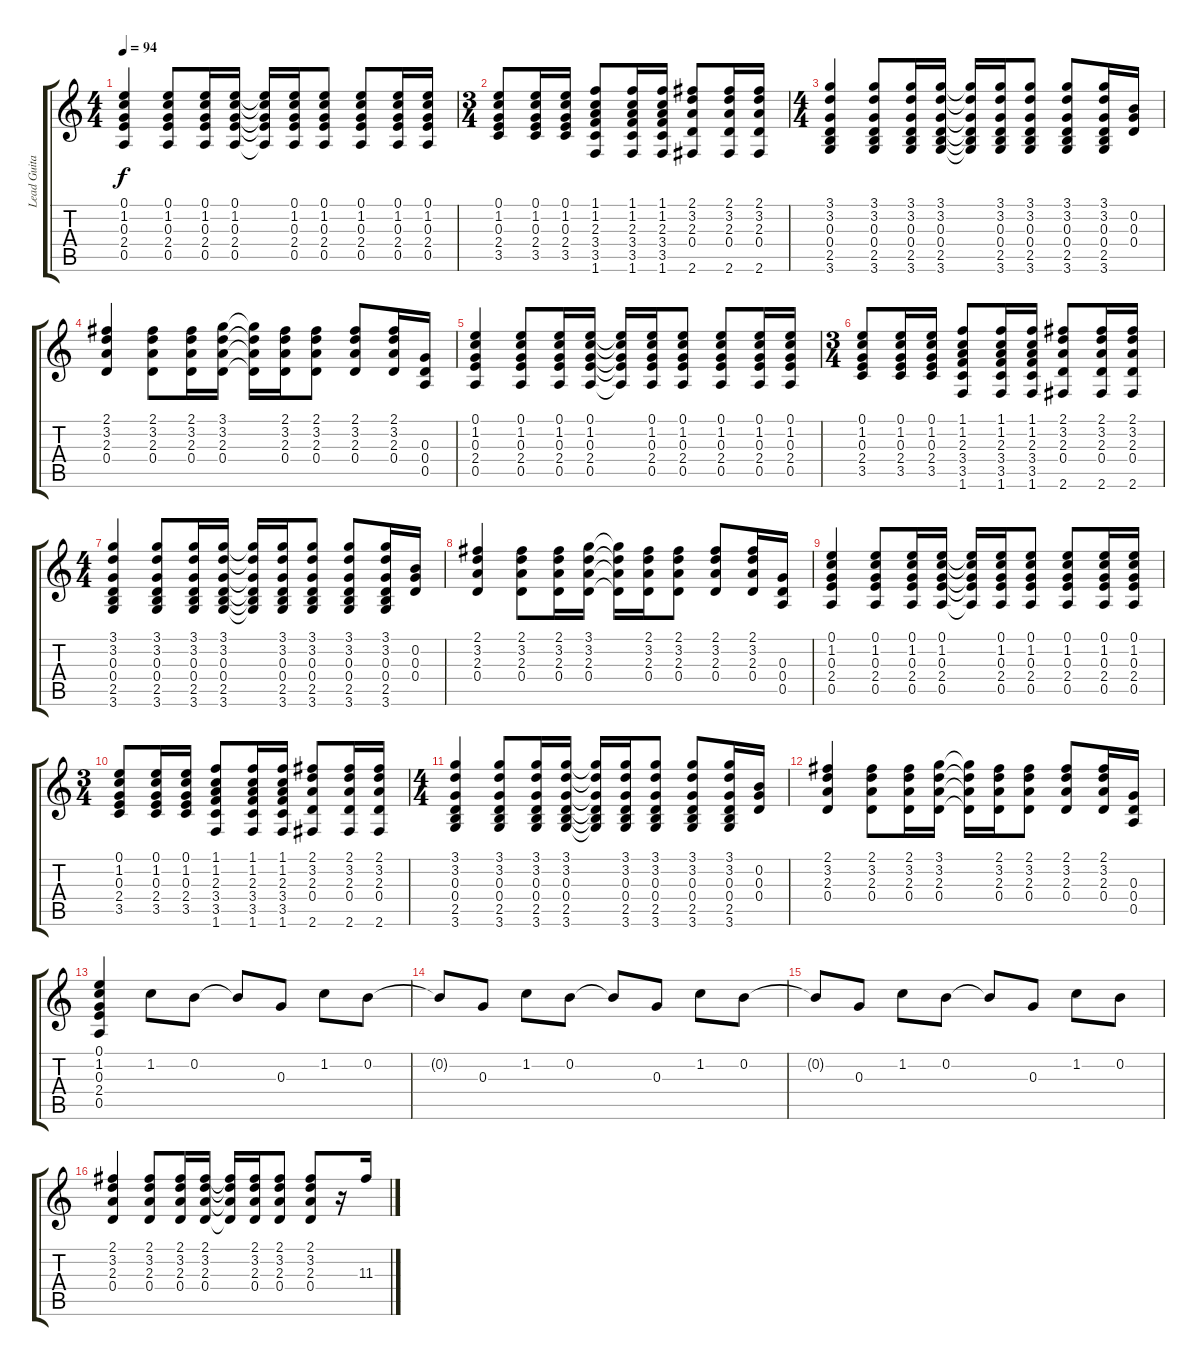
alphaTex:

\track ("Lead Guitar" "Lead Guita") {instrument overdrivenguitar}
\staff {score tabs}
\tuning (E4 B3 G3 D3 A2 E2) {hide}
\ts (4 4)
\tempo 94
\clef g2
\ks c
(0.1 1.2 0.3 2.4 0.5).4{dy f} (0.1 1.2 0.3 2.4 0.5).8 (0.1 1.2 0.3 2.4 0.5).16 (0.1 1.2 0.3 2.4 0.5).16 (0.1{t} 1.2{t} 0.3{t} 2.4{t} 0.5{t}).16 (0.1 1.2 0.3 2.4 0.5).16 (0.1 1.2 0.3 2.4 0.5).8 (0.1 1.2 0.3 2.4 0.5).8 (0.1 1.2 0.3 2.4 0.5).16 (0.1 1.2 0.3 2.4 0.5).16 |
\ts (3 4)
(0.1 1.2 0.3 2.4 3.5).8 (0.1 1.2 0.3 2.4 3.5).16 (0.1 1.2 0.3 2.4 3.5).16 (1.1 1.2 2.3 3.4 3.5 1.6).8 (1.1 1.2 2.3 3.4 3.5 1.6).16 (1.1 1.2 2.3 3.4 3.5 1.6).16 (2.1 3.2 2.3 0.4 2.6).8 (2.1 3.2 2.3 0.4 2.6).16 (2.1 3.2 2.3 0.4 2.6).16 |
\ts (4 4)
(3.1 3.2 0.3 0.4 2.5 3.6).4 (3.1 3.2 0.3 0.4 2.5 3.6).8 (3.1 3.2 0.3 0.4 2.5 3.6).16 (3.1 3.2 0.3 0.4 2.5 3.6).16 (3.1{t} 3.2{t} 0.3{t} 0.4{t} 2.5{t} 3.6{t}).16 (3.1 3.2 0.3 0.4 2.5 3.6).16 (3.1 3.2 0.3 0.4 2.5 3.6).8 (3.1 3.2 0.3 0.4 2.5 3.6).8 (3.1 3.2 0.3 0.4 2.5 3.6).16 (0.2 0.3 0.4).16 |
(2.1 3.2 2.3 0.4).4 (2.1 3.2 2.3 0.4).8 (2.1 3.2 2.3 0.4).16 (3.1 3.2 2.3 0.4).16 (3.1{t} 3.2{t} 2.3{t} 0.4{t}).16 (2.1 3.2 2.3 0.4).16 (2.1 3.2 2.3 0.4).8 (2.1 3.2 2.3 0.4).8 (2.1 3.2 2.3 0.4).16 (0.3 0.4 0.5).16 |
(0.1 1.2 0.3 2.4 0.5).4 (0.1 1.2 0.3 2.4 0.5).8 (0.1 1.2 0.3 2.4 0.5).16 (0.1 1.2 0.3 2.4 0.5).16 (0.1{t} 1.2{t} 0.3{t} 2.4{t} 0.5{t}).16 (0.1 1.2 0.3 2.4 0.5).16 (0.1 1.2 0.3 2.4 0.5).8 (0.1 1.2 0.3 2.4 0.5).8 (0.1 1.2 0.3 2.4 0.5).16 (0.1 1.2 0.3 2.4 0.5).16 |
\ts (3 4)
(0.1 1.2 0.3 2.4 3.5).8 (0.1 1.2 0.3 2.4 3.5).16 (0.1 1.2 0.3 2.4 3.5).16 (1.1 1.2 2.3 3.4 3.5 1.6).8 (1.1 1.2 2.3 3.4 3.5 1.6).16 (1.1 1.2 2.3 3.4 3.5 1.6).16 (2.1 3.2 2.3 0.4 2.6).8 (2.1 3.2 2.3 0.4 2.6).16 (2.1 3.2 2.3 0.4 2.6).16 |
\ts (4 4)
(3.1 3.2 0.3 0.4 2.5 3.6).4 (3.1 3.2 0.3 0.4 2.5 3.6).8 (3.1 3.2 0.3 0.4 2.5 3.6).16 (3.1 3.2 0.3 0.4 2.5 3.6).16 (3.1{t} 3.2{t} 0.3{t} 0.4{t} 2.5{t} 3.6{t}).16 (3.1 3.2 0.3 0.4 2.5 3.6).16 (3.1 3.2 0.3 0.4 2.5 3.6).8 (3.1 3.2 0.3 0.4 2.5 3.6).8 (3.1 3.2 0.3 0.4 2.5 3.6).16 (0.2 0.3 0.4).16 |
(2.1 3.2 2.3 0.4).4 (2.1 3.2 2.3 0.4).8 (2.1 3.2 2.3 0.4).16 (3.1 3.2 2.3 0.4).16 (3.1{t} 3.2{t} 2.3{t} 0.4{t}).16 (2.1 3.2 2.3 0.4).16 (2.1 3.2 2.3 0.4).8 (2.1 3.2 2.3 0.4).8 (2.1 3.2 2.3 0.4).16 (0.3 0.4 0.5).16 |
(0.1 1.2 0.3 2.4 0.5).4 (0.1 1.2 0.3 2.4 0.5).8 (0.1 1.2 0.3 2.4 0.5).16 (0.1 1.2 0.3 2.4 0.5).16 (0.1{t} 1.2{t} 0.3{t} 2.4{t} 0.5{t}).16 (0.1 1.2 0.3 2.4 0.5).16 (0.1 1.2 0.3 2.4 0.5).8 (0.1 1.2 0.3 2.4 0.5).8 (0.1 1.2 0.3 2.4 0.5).16 (0.1 1.2 0.3 2.4 0.5).16 |
\ts (3 4)
(0.1 1.2 0.3 2.4 3.5).8 (0.1 1.2 0.3 2.4 3.5).16 (0.1 1.2 0.3 2.4 3.5).16 (1.1 1.2 2.3 3.4 3.5 1.6).8 (1.1 1.2 2.3 3.4 3.5 1.6).16 (1.1 1.2 2.3 3.4 3.5 1.6).16 (2.1 3.2 2.3 0.4 2.6).8 (2.1 3.2 2.3 0.4 2.6).16 (2.1 3.2 2.3 0.4 2.6).16 |
\ts (4 4)
(3.1 3.2 0.3 0.4 2.5 3.6).4 (3.1 3.2 0.3 0.4 2.5 3.6).8 (3.1 3.2 0.3 0.4 2.5 3.6).16 (3.1 3.2 0.3 0.4 2.5 3.6).16 (3.1{t} 3.2{t} 0.3{t} 0.4{t} 2.5{t} 3.6{t}).16 (3.1 3.2 0.3 0.4 2.5 3.6).16 (3.1 3.2 0.3 0.4 2.5 3.6).8 (3.1 3.2 0.3 0.4 2.5 3.6).8 (3.1 3.2 0.3 0.4 2.5 3.6).16 (0.2 0.3 0.4).16 |
(2.1 3.2 2.3 0.4).4 (2.1 3.2 2.3 0.4).8 (2.1 3.2 2.3 0.4).16 (3.1 3.2 2.3 0.4).16 (3.1{t} 3.2{t} 2.3{t} 0.4{t}).16 (2.1 3.2 2.3 0.4).16 (2.1 3.2 2.3 0.4).8 (2.1 3.2 2.3 0.4).8 (2.1 3.2 2.3 0.4).16 (0.3 0.4 0.5).16 |
(0.1 1.2 0.3 2.4 0.5).4 1.2.8{volume 14} 0.2.8 0.2{t}.8 0.3.8 1.2.8 0.2.8 |
0.2{t}.8{volume 14} 0.3.8 1.2.8 0.2.8 0.2{t}.8 0.3.8 1.2.8 0.2.8 |
0.2{t}.8{volume 14} 0.3.8 1.2.8 0.2.8 0.2{t}.8 0.3.8 1.2.8 0.2.8 |
(2.1 3.2 2.3 0.4).4{volume 12} (2.1 3.2 2.3 0.4).8 (2.1 3.2 2.3 0.4).16 (2.1 3.2 2.3 0.4).16 (2.1{t} 3.2{t} 2.3{t} 0.4{t}).16 (2.1 3.2 2.3 0.4).16 (2.1 3.2 2.3 0.4).8 (2.1 3.2 2.3 0.4).8 r.16 11.3.16{volume 14}
